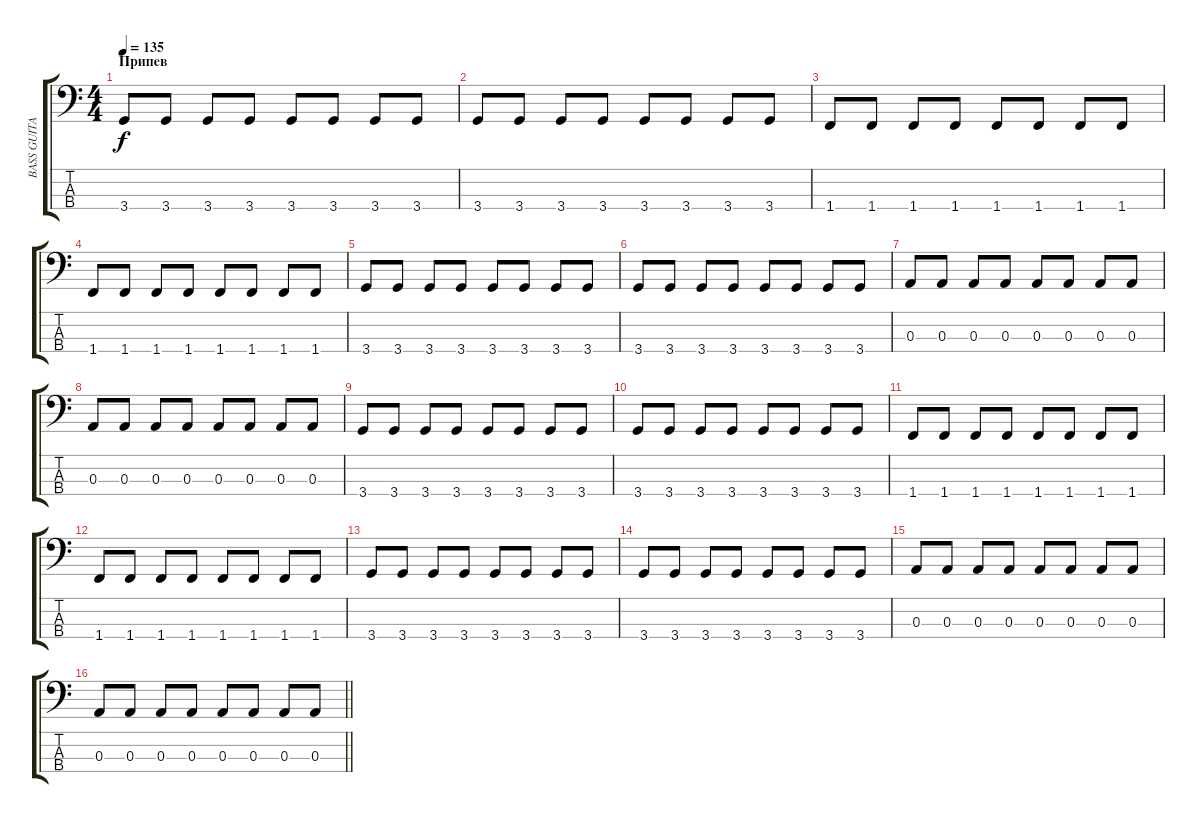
\track ("BASS GUITAR" "BASS GUITA") {instrument electricbassfinger}
\staff {score tabs}
\tuning (G2 D2 A1 E1) {hide}
\ts (4 4)
\section ("" "Припев")
\tempo 135
\clef f4
\ks c
3.4.8{dy f} 3.4.8 3.4.8 3.4.8 3.4.8 3.4.8 3.4.8 3.4.8 |
3.4.8 3.4.8 3.4.8 3.4.8 3.4.8 3.4.8 3.4.8 3.4.8 |
1.4.8 1.4.8 1.4.8 1.4.8 1.4.8 1.4.8 1.4.8 1.4.8 |
1.4.8 1.4.8 1.4.8 1.4.8 1.4.8 1.4.8 1.4.8 1.4.8 |
3.4.8 3.4.8 3.4.8 3.4.8 3.4.8 3.4.8 3.4.8 3.4.8 |
3.4.8 3.4.8 3.4.8 3.4.8 3.4.8 3.4.8 3.4.8 3.4.8 |
0.3.8 0.3.8 0.3.8 0.3.8 0.3.8 0.3.8 0.3.8 0.3.8 |
0.3.8 0.3.8 0.3.8 0.3.8 0.3.8 0.3.8 0.3.8 0.3.8 |
3.4.8 3.4.8 3.4.8 3.4.8 3.4.8 3.4.8 3.4.8 3.4.8 |
3.4.8 3.4.8 3.4.8 3.4.8 3.4.8 3.4.8 3.4.8 3.4.8 |
1.4.8 1.4.8 1.4.8 1.4.8 1.4.8 1.4.8 1.4.8 1.4.8 |
1.4.8 1.4.8 1.4.8 1.4.8 1.4.8 1.4.8 1.4.8 1.4.8 |
3.4.8 3.4.8 3.4.8 3.4.8 3.4.8 3.4.8 3.4.8 3.4.8 |
3.4.8 3.4.8 3.4.8 3.4.8 3.4.8 3.4.8 3.4.8 3.4.8 |
0.3.8 0.3.8 0.3.8 0.3.8 0.3.8 0.3.8 0.3.8 0.3.8 |
\barLineRight lightlight
0.3.8 0.3.8 0.3.8 0.3.8 0.3.8 0.3.8 0.3.8 0.3.8
